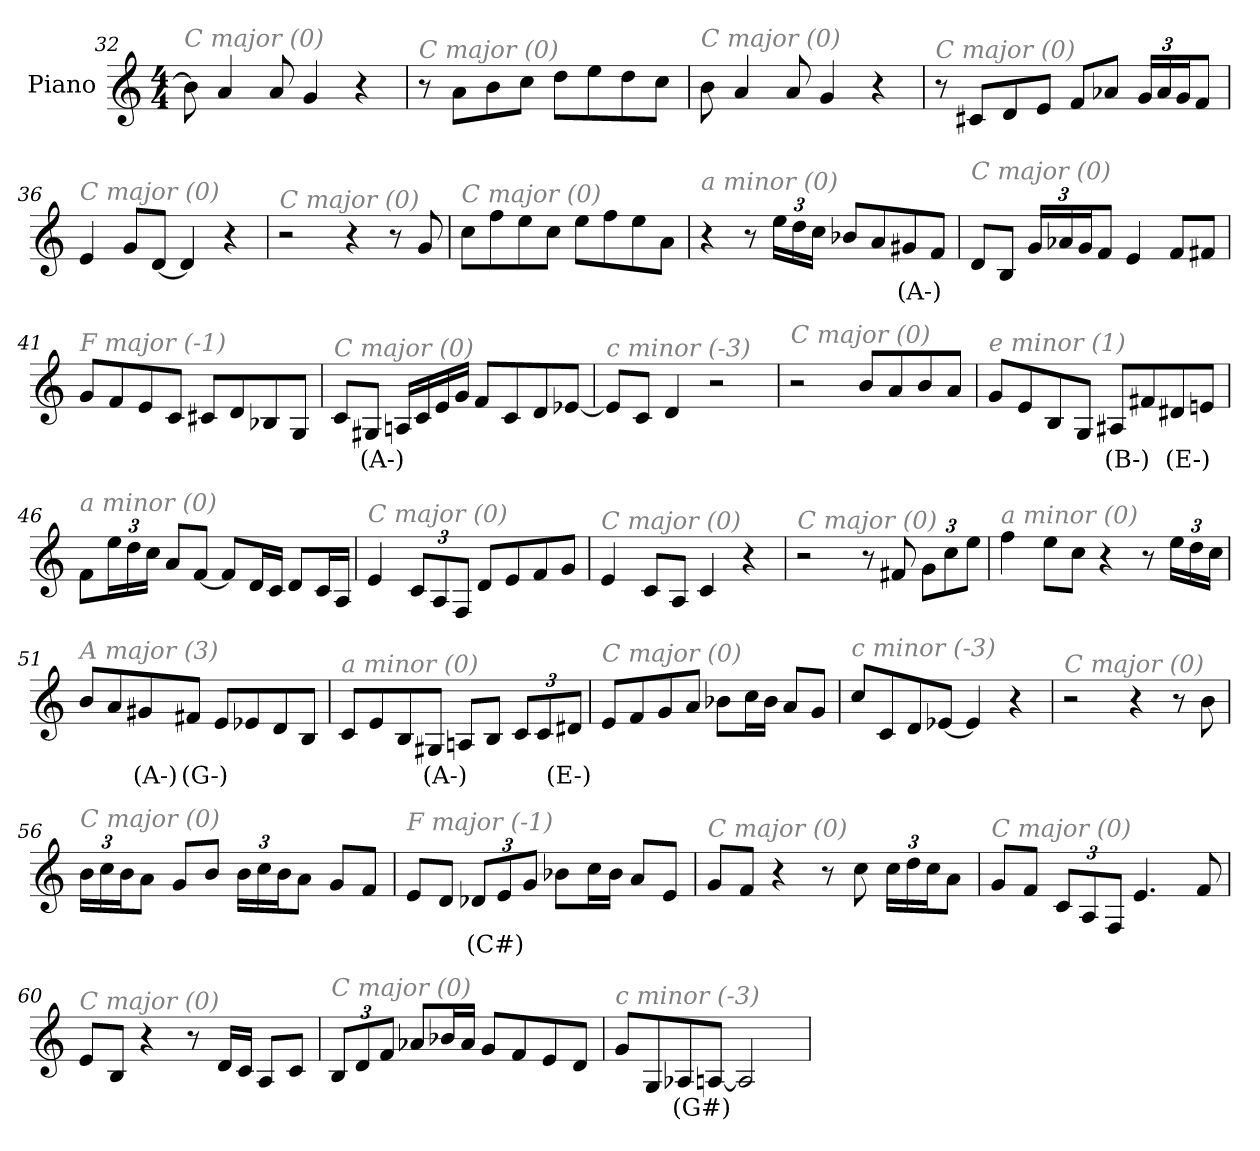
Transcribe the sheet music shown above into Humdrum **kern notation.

**kern	**text
*part1	*part1
*staff1	*staff1
*I"Piano	*
*I'Pno	*
*clefG2	*
*k[]	*
*M4/4	*
=32	=32
!LO:TX:i:color=#808080:t=C major (0)	!
8b\]	.
4a/	.
8a/	.
4g/	.
4r	.
=33	=33
!LO:TX:i:color=#808080:t=C major (0)	!
8r	.
8a\L	.
8b\	.
8cc\J	.
8dd\L	.
8ee\	.
8dd\	.
8cc\J	.
=34	=34
!LO:TX:i:color=#808080:t=C major (0)	!
8b\	.
4a/	.
8a/	.
4g/	.
4r	.
=35	=35
!LO:TX:i:color=#808080:t=C major (0)	!
8r	.
8c#X/L	.
8d/	.
8e/J	.
8f/L	.
8a-X/J	.
*Xbrackettup	*
24g/LL	.
24a-/	.
24g/J	.
8f/J	.
!!LO:LB:g=z
=36	=36
!LO:TX:i:color=#808080:t=C major (0)	!
4e/	.
8g/L	.
[8d/J	.
4d/]	.
4r	.
=37	=37
!LO:TX:i:color=#808080:t=C major (0)	!
2r	.
4r	.
8r	.
8g/	.
=38	=38
!LO:TX:i:color=#808080:t=C major (0)	!
8cc\L	.
8ff\	.
8ee\	.
8cc\J	.
8ee\L	.
8ff\	.
8ee\	.
8a\J	.
=39	=39
!LO:TX:i:color=#808080:t=a minor (0)	!
4r	.
8r	.
24ee\LL	.
24dd\	.
24cc\JJ	.
8b-X/L	.
8a/	.
8g#Xi/	(A-)
8f/J	.
!!LO:PB:g=z
=40	=40
!LO:TX:i:color=#808080:t=C major (0)	!
8d/L	.
8B/J	.
24g/LL	.
24a-X/	.
24g/J	.
8f/J	.
4e/	.
8f/L	.
8f#X/J	.
=41	=41
!LO:TX:i:color=#808080:t=F major (-1)	!
8g/L	.
8f/	.
8e/	.
8c/J	.
8c#X/L	.
8d/	.
8B-X/	.
8G/J	.
=42	=42
!LO:TX:i:color=#808080:t=C major (0)	!
8c/L	.
8G#Xi/J	(A-)
16An/LL	.
16c/	.
16e/	.
16g/JJ	.
8f/L	.
8c/	.
8d/	.
[8e-X/J	.
=43	=43
!LO:TX:i:color=#808080:t=c minor (-3)	!
8e-/L]	.
8c/J	.
4d/	.
2r	.
!!LO:LB:g=z
=44	=44
!LO:TX:i:color=#808080:t=C major (0)	!
2r	.
8b/L	.
8a/	.
8b/	.
8a/J	.
=45	=45
!LO:TX:i:color=#808080:t=e minor (1)	!
8g/L	.
8e/	.
8B/	.
8G/J	.
8A#Xi/L	(B-)
8f#X/	.
8d#Xi/	(E-)
8en/J	.
=46	=46
!LO:TX:i:color=#808080:t=a minor (0)	!
8f\L	.
24ee\L	.
24dd\	.
24cc\JJ	.
8a/L	.
[8f/J	.
8f/L]	.
16d/L	.
16c/JJ	.
8d/L	.
16c/L	.
16A/JJ	.
=47	=47
!LO:TX:i:color=#808080:t=C major (0)	!
4e/	.
12c/L	.
12A/	.
12F/J	.
8d/L	.
8e/	.
8f/	.
8g/J	.
!!LO:LB:g=z
=48	=48
!LO:TX:i:color=#808080:t=C major (0)	!
4e/	.
8c/L	.
8A/J	.
4c/	.
4r	.
=49	=49
!LO:TX:i:color=#808080:t=C major (0)	!
2r	.
8r	.
8f#X/	.
12g\L	.
12cc\	.
12ee\J	.
=50	=50
!LO:TX:i:color=#808080:t=a minor (0)	!
4ff\	.
8ee\L	.
8cc\J	.
4r	.
8r	.
24ee\LL	.
24dd\	.
24cc\JJ	.
=51	=51
!LO:TX:i:color=#808080:t=A major (3)	!
8b/L	.
8a/	.
8g#Xi/	(A-)
8f#Xi/J	(G-)
8e/L	.
8e-X/	.
8d/	.
8B/J	.
!!LO:LB:g=z
=52	=52
!LO:TX:i:color=#808080:t=a minor (0)	!
8c/L	.
8e/	.
8B/	.
8G#Xi/J	(A-)
8An/L	.
8B/J	.
12c/L	.
12c/	.
12d#Xi/J	(E-)
=53	=53
!LO:TX:i:color=#808080:t=C major (0)	!
8e/L	.
8f/	.
8g/	.
8a/J	.
8b-X\L	.
16cc\L	.
16b-\JJ	.
8a/L	.
8g/J	.
=54	=54
!LO:TX:i:color=#808080:t=c minor (-3)	!
8cc/L	.
8c/	.
8d/	.
[8e-X/J	.
4e-/]	.
4r	.
=55	=55
!LO:TX:i:color=#808080:t=C major (0)	!
2r	.
4r	.
8r	.
8b\	.
!!LO:LB:g=z
=56	=56
!LO:TX:i:color=#808080:t=C major (0)	!
24b\LL	.
24cc\	.
24b\J	.
8a\J	.
8g/L	.
8b/J	.
24b\LL	.
24cc\	.
24b\J	.
8a\J	.
8g/L	.
8f/J	.
=57	=57
!LO:TX:i:color=#808080:t=F major (-1)	!
8e/L	.
8d/J	.
12d-Xi/L	(C#)
12e/	.
12g/J	.
8b-X\L	.
16cc\L	.
16b-\JJ	.
8a/L	.
8e/J	.
=58	=58
!LO:TX:i:color=#808080:t=C major (0)	!
8g/L	.
8f/J	.
4r	.
8r	.
8cc\	.
24cc\LL	.
24dd\	.
24cc\J	.
8a\J	.
=59	=59
!LO:TX:i:color=#808080:t=C major (0)	!
8g/L	.
8f/J	.
12c/L	.
12A/	.
12F/J	.
4.e/	.
8f/	.
!!LO:LB:g=z
=60	=60
!LO:TX:i:color=#808080:t=C major (0)	!
8e/L	.
8B/J	.
4r	.
8r	.
16d/LL	.
16c/JJ	.
8A/L	.
8c/J	.
=61	=61
!LO:TX:i:color=#808080:t=C major (0)	!
12B/L	.
12d/	.
12f/J	.
8a-X/L	.
16b-X/L	.
16a-/JJ	.
8g/L	.
8f/	.
8e/	.
8d/J	.
=62	=62
!LO:TX:i:color=#808080:t=c minor (-3)	!
8g/L	.
8G/	.
8A-Xi/	(G#)
[8A/J	.
2A/]	.
=	=
*-	*-
